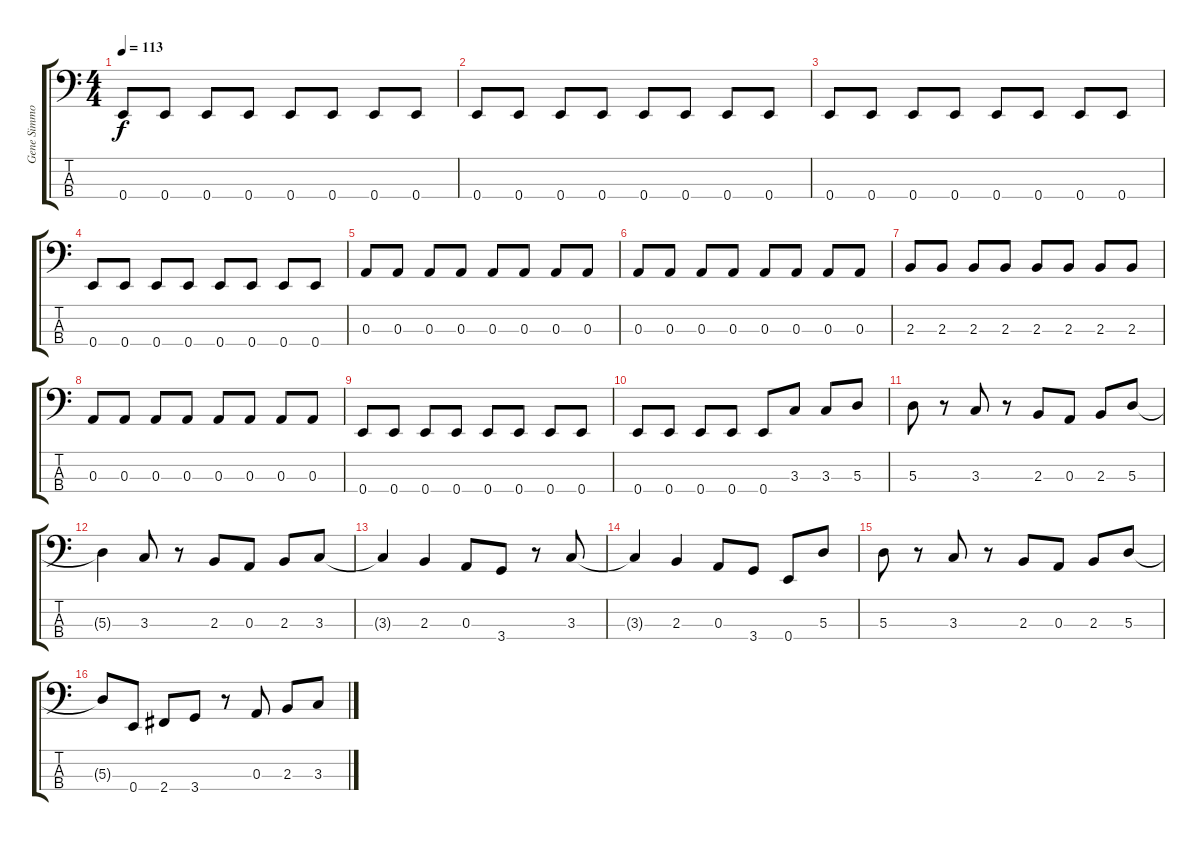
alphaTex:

\track ("Gene Simmons" "Gene Simmo") {instrument acousticbass}
\staff {score tabs}
\tuning (G2 D2 A1 E1) {hide}
\ts (4 4)
\tempo 113
\clef f4
\ks c
0.4.8{dy f} 0.4.8 0.4.8 0.4.8 0.4.8 0.4.8 0.4.8 0.4.8 |
0.4.8 0.4.8 0.4.8 0.4.8 0.4.8 0.4.8 0.4.8 0.4.8 |
0.4.8 0.4.8 0.4.8 0.4.8 0.4.8 0.4.8 0.4.8 0.4.8 |
0.4.8 0.4.8 0.4.8 0.4.8 0.4.8 0.4.8 0.4.8 0.4.8 |
0.3.8 0.3.8 0.3.8 0.3.8 0.3.8 0.3.8 0.3.8 0.3.8 |
0.3.8 0.3.8 0.3.8 0.3.8 0.3.8 0.3.8 0.3.8 0.3.8 |
2.3.8 2.3.8 2.3.8 2.3.8 2.3.8 2.3.8 2.3.8 2.3.8 |
0.3.8 0.3.8 0.3.8 0.3.8 0.3.8 0.3.8 0.3.8 0.3.8 |
0.4.8 0.4.8 0.4.8 0.4.8 0.4.8 0.4.8 0.4.8 0.4.8 |
0.4.8 0.4.8 0.4.8 0.4.8 0.4.8 3.3.8 3.3.8 5.3.8 |
5.3.8 r.8 3.3.8 r.8 2.3.8 0.3.8 2.3.8 5.3.8 |
5.3{t}.4 3.3.8 r.8 2.3.8 0.3.8 2.3.8 3.3.8 |
3.3{t}.4 2.3.4 0.3.8 3.4.8 r.8 3.3.8 |
3.3{t}.4 2.3.4 0.3.8 3.4.8 0.4.8 5.3.8 |
5.3.8 r.8 3.3.8 r.8 2.3.8 0.3.8 2.3.8 5.3.8 |
5.3{t}.8 0.4.8 2.4.8 3.4.8 r.8 0.3.8 2.3.8 3.3.8
